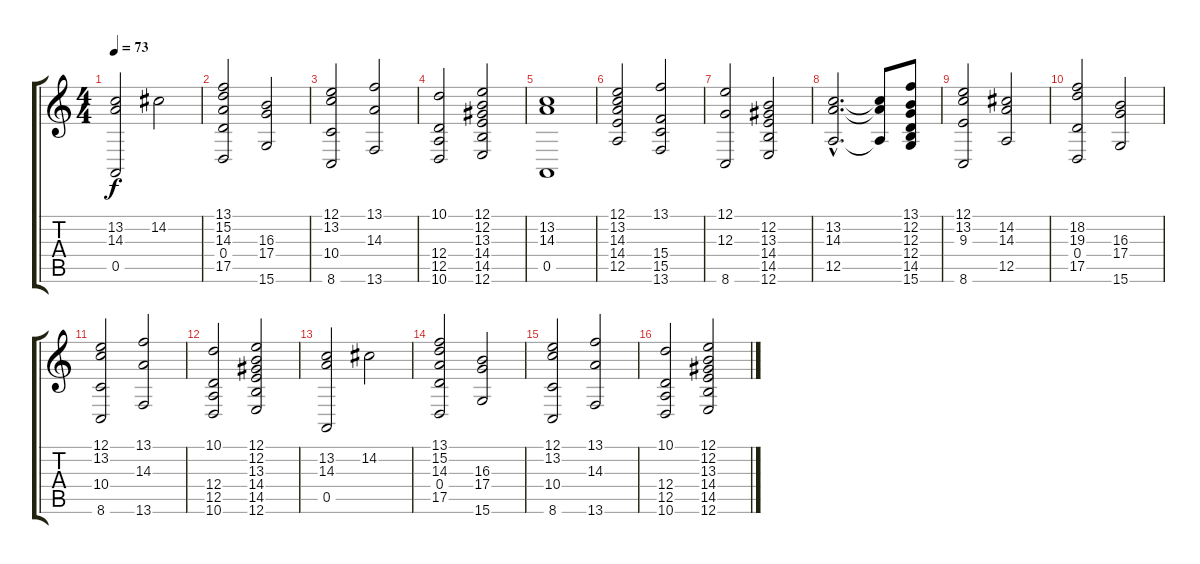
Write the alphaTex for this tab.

\track "" {instrument choiraahs}
\staff {score tabs}
\tuning (E4 B3 G3 D3 A2 E2) {hide}
\ts (4 4)
\tempo 73
\clef g2
\ks c
(13.2 14.3 0.5).2{dy f} 14.2.2 |
(13.1 15.2 14.3 0.4 17.5).2 (16.3 17.4 15.6).2 |
(12.1 13.2 10.4 8.6).2 (13.1 14.3 13.6).2 |
(10.1 12.4 12.5 10.6).2 (12.1 12.2 13.3 14.4 14.5 12.6).2 |
(13.2 14.3 0.5).1 |
(12.1 13.2 14.3 14.4 12.5).2 (13.1 15.4 15.5 13.6).2 |
(12.1 12.3 8.6).2 (12.2 13.3 14.4 14.5 12.6).2 |
(13.2{hac} 14.3{hac} 12.5{hac}).2{d} (13.2{t} 14.3{t} 12.5{t}).8 (13.1 12.2 12.3 12.4 14.5 15.6).8 |
(12.1 13.2 9.3 8.6).2 (14.2 14.3 12.5).2 |
(18.2 19.3 0.4 17.5).2 (16.3 17.4 15.6).2 |
(12.1 13.2 10.4 8.6).2 (13.1 14.3 13.6).2 |
(10.1 12.4 12.5 10.6).2 (12.1 12.2 13.3 14.4 14.5 12.6).2 |
(13.2 14.3 0.5).2 14.2.2 |
(13.1 15.2 14.3 0.4 17.5).2 (16.3 17.4 15.6).2 |
(12.1 13.2 10.4 8.6).2 (13.1 14.3 13.6).2 |
(10.1 12.4 12.5 10.6).2 (12.1 12.2 13.3 14.4 14.5 12.6).2
